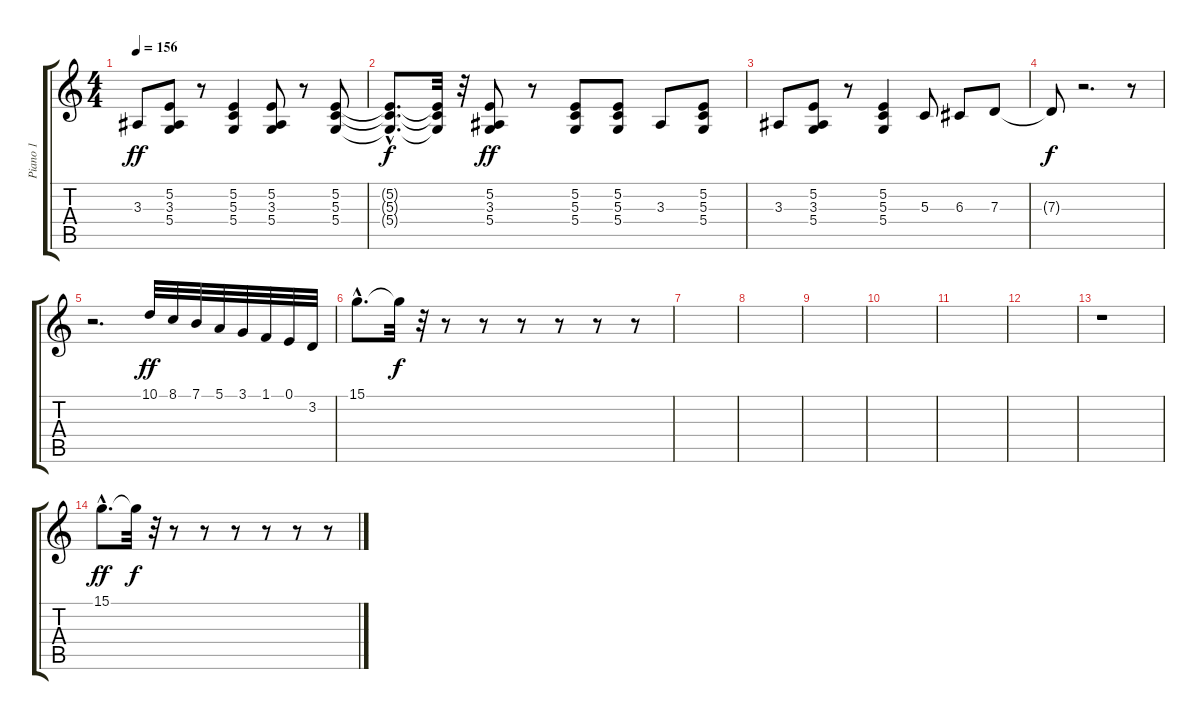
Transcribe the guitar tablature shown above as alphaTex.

\track ("Piano 1" "Piano 1") {instrument acousticgrandpiano}
\staff {score tabs}
\tuning (E4 B3 G3 D3 A2 E2) {hide}
\ts (4 4)
\tempo 156
\clef g2
\ks c
3.3.8{dy ff} (5.2 3.3 5.4).8 r.8 (5.2 5.3 5.4).4 (5.2 3.3 5.4).8 r.8 (5.2 5.3 5.4).8 |
(5.2{hac t} 5.3{hac t} 5.4{hac t}).8{d dy f} (5.2{t} 5.3{t} 5.4{t}).32 r.32 (5.2 3.3 5.4).8{dy ff} r.8 (5.2 5.3 5.4).8 (5.2 5.3 5.4).8 3.3.8 (5.2 5.3 5.4).8 |
3.3.8 (5.2 3.3 5.4).8 r.8 (5.2 5.3 5.4).4 5.3.8 6.3.8 7.3.8 |
7.3{t}.8{dy f} r.2{d} r.8 |
r.2{d} 10.1.32{dy ff} 8.1.32 7.1.32 5.1.32 3.1.32 1.1.32 0.1.32 3.2.32 |
15.1{hac}.8{d} 15.1{t}.32{dy f} r.32 r.8 r.8 r.8 r.8 r.8 r.8 |
|
|
|
|
|
|
r.1 |
15.1{hac}.8{d dy ff} 15.1{t}.32{dy f} r.32 r.8 r.8 r.8 r.8 r.8 r.8
